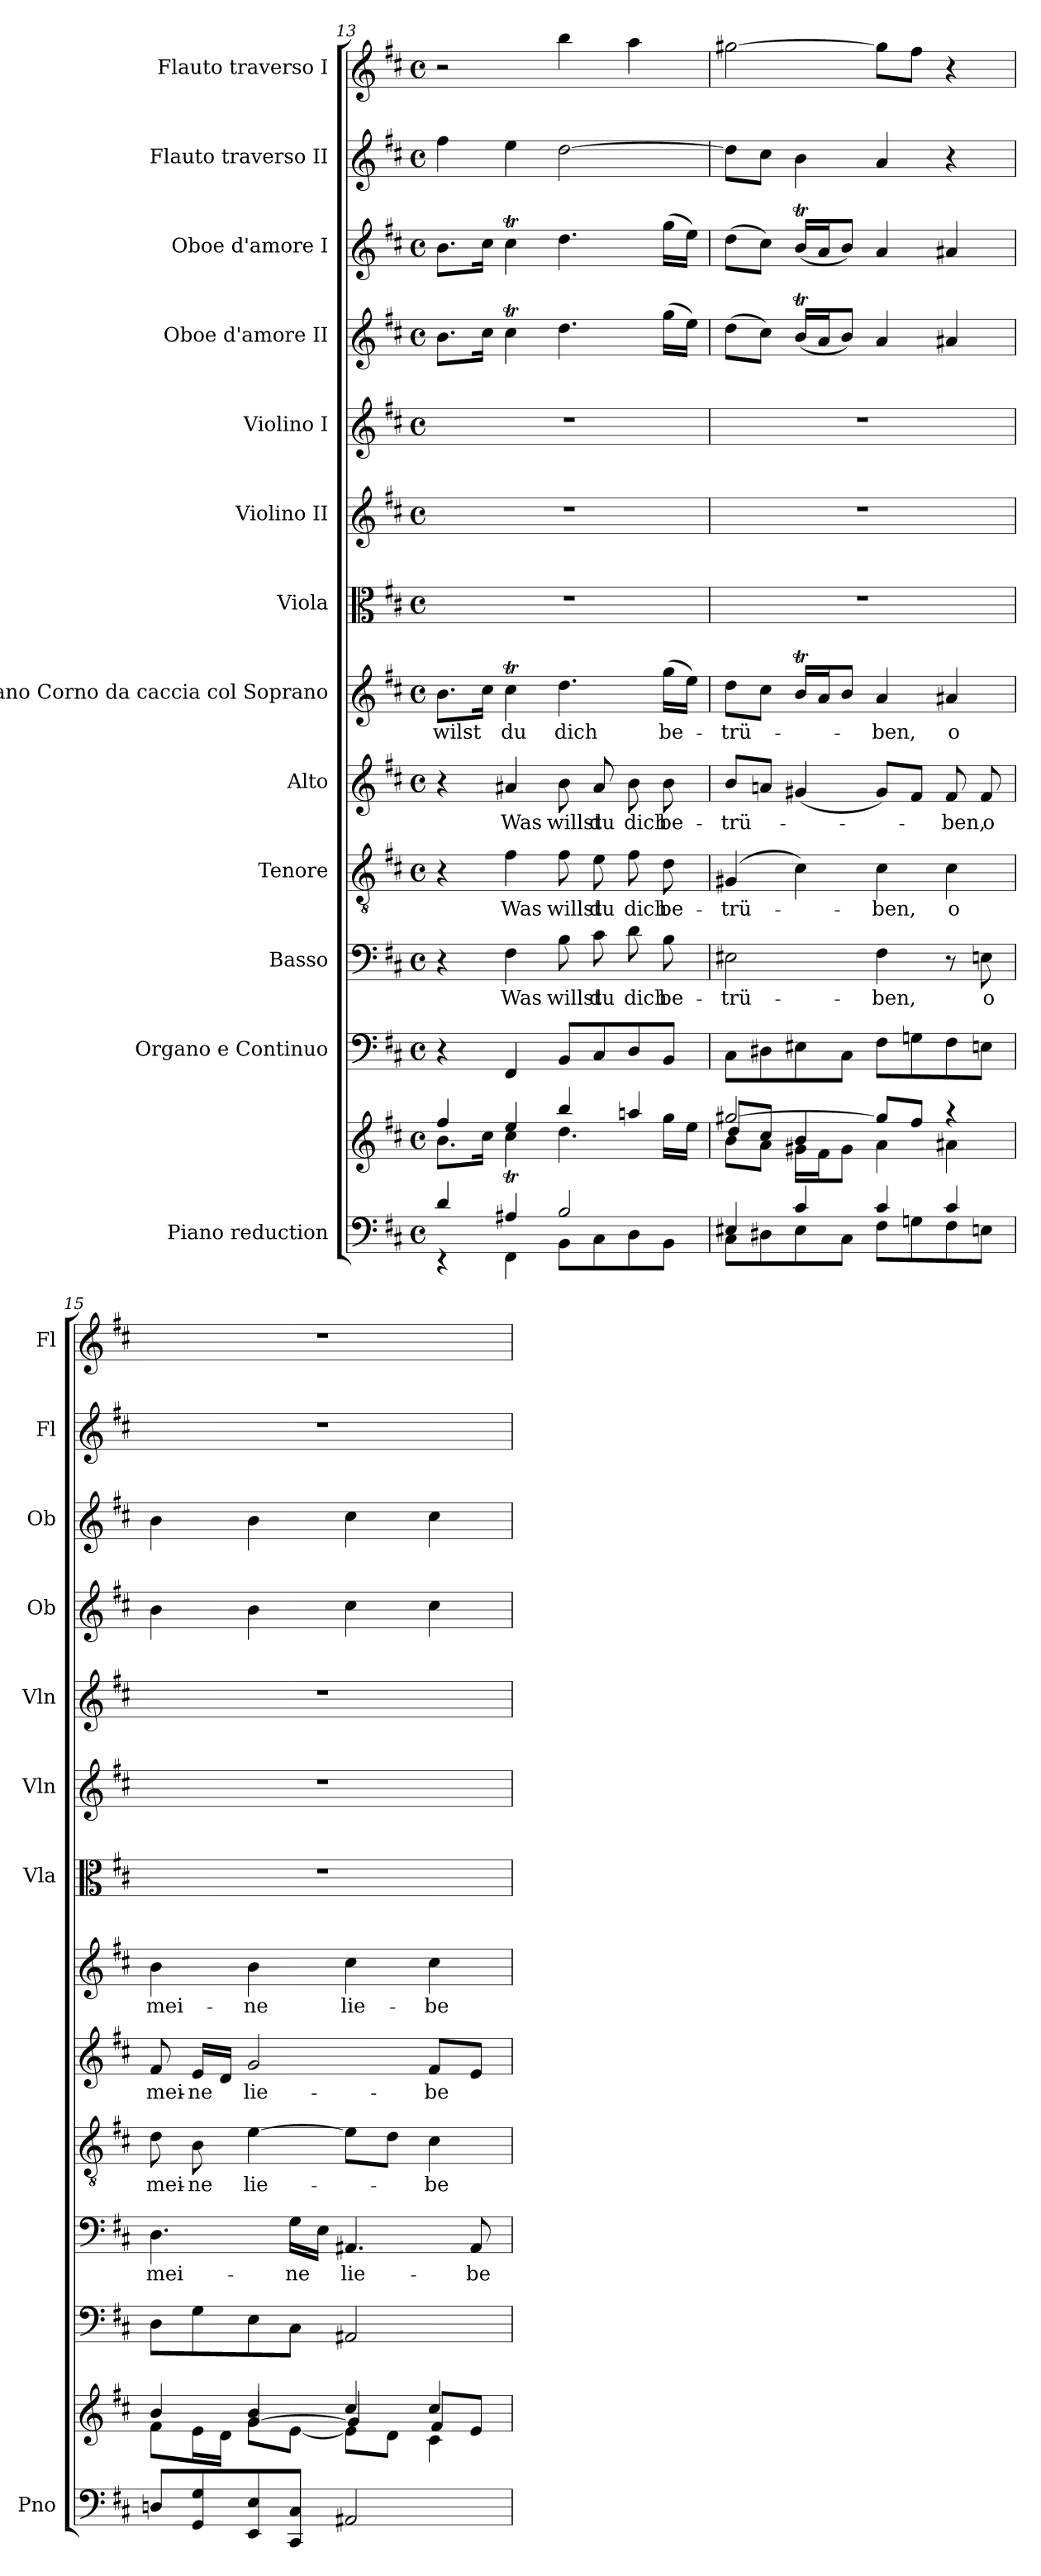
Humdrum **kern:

**kern	**kern	**kern	**kern	**text	**kern	**text	**kern	**text	**kern	**text	**kern	**kern	**kern	**kern	**kern	**kern	**kern
*part13	*part13	*part12	*part11	*part11	*part10	*part10	*part9	*part9	*part8	*part8	*part7	*part6	*part5	*part4	*part3	*part2	*part1
*staff14	*staff13	*staff12	*staff11	*staff11	*staff10	*staff10	*staff9	*staff9	*staff8	*staff8	*staff7	*staff6	*staff5	*staff4	*staff3	*staff2	*staff1
*I"Piano reduction	*	*I"Organo e Continuo	*I"Basso	*	*I"Tenore	*	*I"Alto	*	*I"Soprano Corno da caccia col Soprano	*	*I"Viola	*I"Violino II	*I"Violino I	*I"Oboe d'amore II	*I"Oboe d'amore I	*I"Flauto traverso II	*I"Flauto traverso I
*I'Pno	*	*	*	*	*	*	*	*	*	*	*I'Vla	*I'Vln	*I'Vln	*I'Ob	*I'Ob	*I'Fl	*I'Fl
!!LO:PB:g=z
*clefF4	*clefG2	*clefF4	*clefF4	*	*clefGv2	*	*clefG2	*	*clefG2	*	*clefC3	*clefG2	*clefG2	*clefG2	*clefG2	*clefG2	*clefG2
*k[f#c#]	*k[f#c#]	*k[f#c#]	*k[f#c#]	*	*k[f#c#]	*	*k[f#c#]	*	*k[f#c#]	*	*k[f#c#]	*k[f#c#]	*k[f#c#]	*k[f#c#]	*k[f#c#]	*k[f#c#]	*k[f#c#]
*M4/4	*M4/4	*M4/4	*M4/4	*	*M4/4	*	*M4/4	*	*M4/4	*	*M4/4	*M4/4	*M4/4	*M4/4	*M4/4	*M4/4	*M4/4
*met(c)	*met(c)	*met(c)	*met(c)	*	*met(c)	*	*met(c)	*	*met(c)	*	*met(c)	*met(c)	*met(c)	*met(c)	*met(c)	*met(c)	*met(c)
=13	=13	=13	=13	=13	=13	=13	=13	=13	=13	=13	=13	=13	=13	=13	=13	=13	=13
*^	*^	*	*	*	*	*	*	*	*	*	*	*	*	*	*	*	*
!	!	!	!	!	!	!	!	!	!	!	!	!LO:LY:b	!	!	!	!	!	!	!
4d/	4r	4ff#/	8.b\L	4r	4r	.	4r	.	4r	.	8.b\L	wilst	1r	1r	1r	8.b\L	8.b\L	4ff#\	2r
.	.	.	16cc#\Jk	.	.	.	.	.	.	.	16cc#\Jk	.	.	.	.	16cc#\Jk	16cc#\Jk	.	.
!	!	!	!	!	!	!LO:LY:b	!	!LO:LY:b	!	!LO:LY:b	!	!LO:LY:b	!	!	!	!	!	!	!
4A#X/	4FF#\	4ee/	4cc#t\	4FF#/	4F#\	Was	4f#\	Was	4a#X/	Was	4cc#t\	du	.	.	.	4cc#t\	4cc#t\	4ee\	.
!	!	!	!	!	!	!LO:LY:b	!	!LO:LY:b	!	!LO:LY:b	!	!LO:LY:b	!	!	!	!	!	!	!
2B/	8BB\L	4bb/	4.dd\	8BB/L	8B\	willst	8f#\	willst	8b\	willst	4.dd\	dich	.	.	.	4.dd\	4.dd\	[2dd\	4bb\
!	!	!	!	!	!	!LO:LY:b	!	!LO:LY:b	!	!LO:LY:b	!	!	!	!	!	!	!	!	!
.	8C#\	.	.	8C#/	8c#\	du	8e\	du	8a#/	du	.	.	.	.	.	.	.	.	.
!	!	!	!	!	!	!LO:LY:b	!	!LO:LY:b	!	!LO:LY:b	!	!	!	!	!	!	!	!	!
.	8D\	4aan/	.	8D/	8d\	dich	8f#\	dich	8b\	dich	.	.	.	.	.	.	.	.	4aa\
!	!	!	!	!	!	!LO:LY:b	!	!LO:LY:b	!	!LO:LY:b	!	!LO:LY:b	!	!	!	!	!	!	!
.	8BB\J	.	16gg\LL	8BB/J	8B\	be-	8d\	be-	8b\	be-	(16gg\LL	be-	.	.	.	(16gg\LL	(16gg\LL	.	.
.	.	.	16ee\JJ	.	.	.	.	.	.	.	16ee\JJ)	.	.	.	.	16ee\JJ)	16ee\JJ)	.	.
=14	=14	=14	=14	=14	=14	=14	=14	=14	=14	=14	=14	=14	=14	=14	=14	=14	=14	=14	=14
*	*	*	*^	*	*	*	*	*	*	*	*	*	*	*	*	*	*	*	*
!	!	!	!	!	!	!	!LO:LY:b	!	!LO:LY:b	!	!LO:LY:b	!	!LO:LY:b	!	!	!	!	!	!	!
4E#X/	8C#\L	[2gg#X/	8b\L	8dd/L	8C#\L	2E#X\	-trü-	(4G#X/	-trü-	8b/L	-trü-	8dd\L	-trü-	1r	1r	1r	(8dd\L	(8dd\L	8dd\L]	[2gg#X\
.	8D#X\	.	8a\J	8cc#/J	8D#X\	.	.	.	.	8an/J	.	8cc#\J	.	.	.	.	8cc#\J)	8cc#\J)	8cc#\J	.
4c#/	8E#\	.	16g#X\LL	4b/	8E#X\	.	.	4c#\)	.	(4g#X/	.	16bT/LL	.	.	.	.	(16bT/LL	(16bT/LL	4b\	.
.	.	.	16f#\J	.	.	.	.	.	.	.	.	16a/J	.	.	.	.	16a/J	16a/J	.	.
.	8C#\J	.	8g#\J	.	8C#\J	.	.	.	.	.	.	8b/J	.	.	.	.	8b/J)	8b/J)	.	.
!	!	!	!	!	!	!	!LO:LY:b	!	!LO:LY:b	!	!	!	!LO:LY:b	!	!	!	!	!	!	!
4c#/	8F#\L	8gg#/L]	4a\	2ryy	8F#\L	4F#\	-ben,	4c#\	-ben,	8g#/L)	.	4a/	ben,	.	.	.	4a/	4a/	4a/	8gg#\L]
.	8Gn\	8ff#/J	.	.	8Gn\	.	.	.	.	8f#/J	.	.	.	.	.	.	.	.	.	8ff#\J
!	!	!	!	!	!	!	!	!	!LO:LY:b	!	!LO:LY:b	!	!LO:LY:b	!	!	!	!	!	!	!
4c#/	8F#\	4r	4a#X\	.	8F#\	8r	.	4c#\	o	8f#/	-ben,	4a#X/	o	.	.	.	4a#X/	4a#X/	4r	4r
!	!	!	!	!	!	!	!LO:LY:b	!	!	!	!LO:LY:b	!	!	!	!	!	!	!	!	!
.	8En\J	.	.	.	8En\J	8En\	o	.	.	8f#/	o	.	.	.	.	.	.	.	.	.
=15	=15	=15	=15	=15	=15	=15	=15	=15	=15	=15	=15	=15	=15	=15	=15	=15	=15	=15	=15	=15
!	!	!	!	!	!	!	!LO:LY:b	!	!LO:LY:b	!	!LO:LY:b	!	!LO:LY:b	!	!	!	!	!	!	!
*v	*v	*	*	*	*	*	*	*	*	*	*	*	*	*	*	*	*	*	*	*
8Dn/L	4b/	8f#\L	4ryy	8D\L	4.D\	mei-	8d\	mei-	8f#/	mei-	4b\	mei-	1r	1r	1r	4b\	4b\	1r	1r
!	!	!	!	!	!	!	!	!LO:LY:b	!	!LO:LY:b	!	!	!	!	!	!	!	!	!
8GG/ 8G/	.	16e\L	.	8G\	.	.	8B\	-ne	16e/LL	ne	.	.	.	.	.	.	.	.	.
.	.	16d\JJ	.	.	.	.	.	.	16d/JJ	.	.	.	.	.	.	.	.	.	.
!	!	!	!LO:N:head=open	!	!	!	!	!LO:LY:b	!	!LO:LY:b	!	!LO:LY:b	!	!	!	!	!	!	!
8EE/ 8E/	4b/	8g\L	[4g/	8E\	.	.	[4e\	lie-	2g/	lie-	4b\	-ne	.	.	.	4b\	4b\	.	.
!	!	!	!	!	!	!LO:LY:b	!	!	!	!	!	!	!	!	!	!	!	!	!
8CC#/ 8C#/J	.	[8e\J	.	8C#\J	16G\LL	-ne	.	.	.	.	.	.	.	.	.	.	.	.	.
.	.	.	.	.	16E\JJ	.	.	.	.	.	.	.	.	.	.	.	.	.	.
!	!	!	!	!	!	!LO:LY:b	!	!	!	!	!	!LO:LY:b	!	!	!	!	!	!	!
2AA#X/	4cc#/	8e\L]	4g/]	2AA#X/	4.AA#X/	lie-	8e\L]	.	.	.	4cc#\	lie-	.	.	.	4cc#\	4cc#\	.	.
.	.	8d\J	.	.	.	.	8d\J	.	.	.	.	.	.	.	.	.	.	.	.
!	!	!	!	!	!	!	!	!LO:LY:b	!	!LO:LY:b	!	!LO:LY:b	!	!	!	!	!	!	!
.	4cc#/	4c#\	8f#/L	.	.	.	4c#\	-be	8f#/L	-be	4cc#\	-be	.	.	.	4cc#\	4cc#\	.	.
!	!	!	!	!	!	!LO:LY:b	!	!	!	!	!	!	!	!	!	!	!	!	!
.	.	.	8e/J	.	8AA#/	-be	.	.	8e/J	.	.	.	.	.	.	.	.	.	.
*	*v	*v	*v	*	*	*	*	*	*	*	*	*	*	*	*	*	*	*	*
=	=	=	=	=	=	=	=	=	=	=	=	=	=	=	=	=	=
*-	*-	*-	*-	*-	*-	*-	*-	*-	*-	*-	*-	*-	*-	*-	*-	*-	*-
